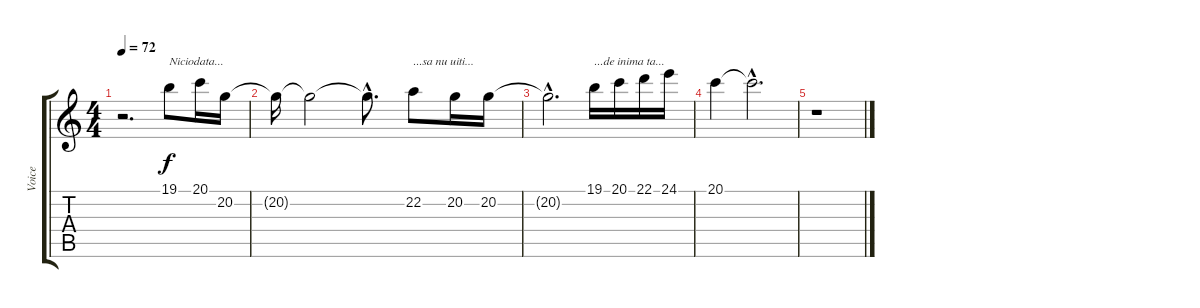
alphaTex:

\track ("Voice" "Voice") {instrument cello}
\staff {score tabs}
\tuning (E4 B3 G3 D3 A2 E2) {hide}
\ts (4 4)
\tempo 72
\clef g2
\ks c
r.2{d dy f} 19.1.8{txt "Niciodata..." volume 12} 20.1.16 20.2.16 |
20.2{t}.16 20.2{t}.2{volume 6} 20.2{hac t}.8{d} 22.2.8{txt "...sa nu uiti..." volume 12} 20.2.16 20.2.16 |
20.2{hac t}.2{d volume 0} 19.1.16{txt "...de inima ta..." volume 12} 20.1.16 22.1.16 24.1.16 |
20.1.4 20.1{hac t}.2{d volume 2} |
r.1
